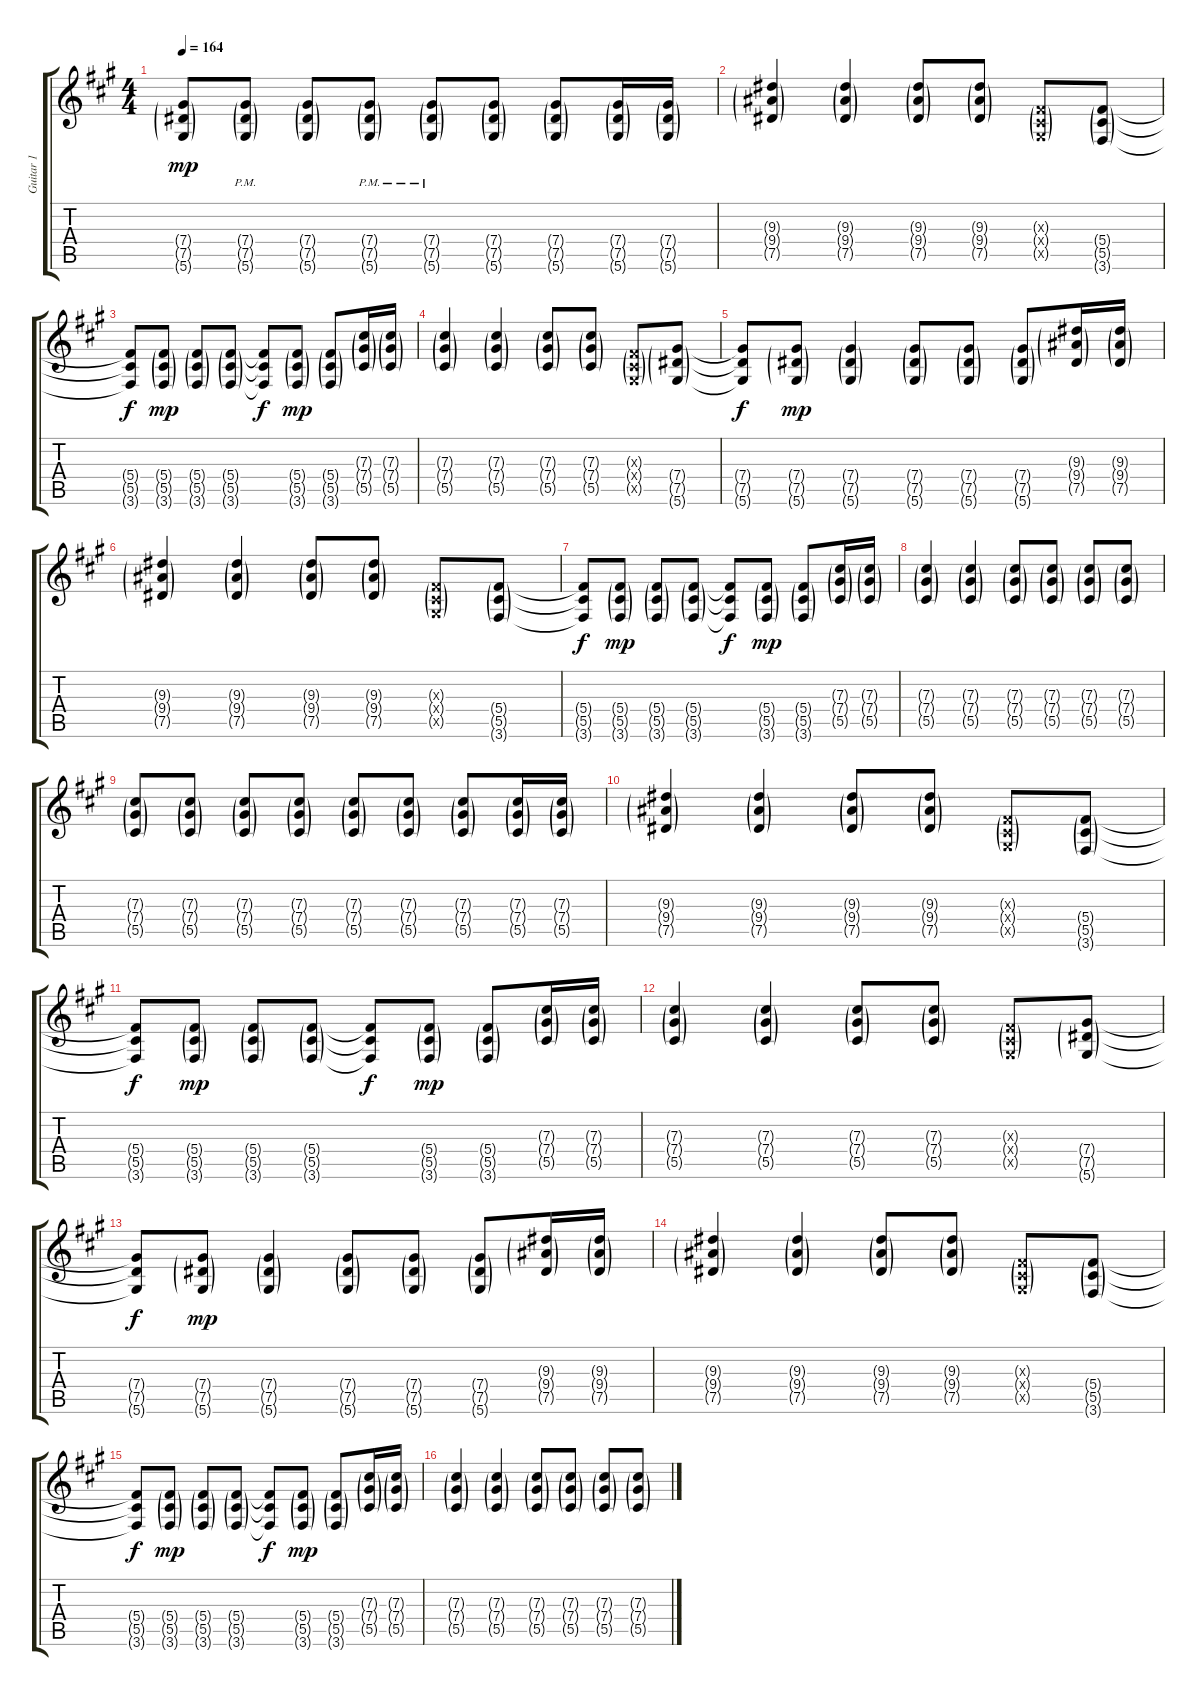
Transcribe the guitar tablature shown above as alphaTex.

\track ("Guitar 1" "Guitar 1") {instrument acousticguitarsteel}
\staff {score tabs}
\tuning (Eb4 Bb3 Gb3 Db3 Ab2 Eb2) {hide}
\ts (4 4)
\tempo 164
\clef g2
\ks a
(7.4{g} 7.5{g} 5.6{g}).8{dy mp} (7.4{g pm} 7.5{g pm} 5.6{g pm}).8 (7.4{g} 7.5{g} 5.6{g}).8 (7.4{g pm} 7.5{g pm} 5.6{g pm}).8 (7.4{g pm} 7.5{g pm} 5.6{g pm}).8 (7.4{g} 7.5{g} 5.6{g}).8 (7.4{g} 7.5{g} 5.6{g}).8 (7.4{g} 7.5{g} 5.6{g}).16 (7.4{g} 7.5{g} 5.6{g}).16 |
(9.3{g} 9.4{g} 7.5{g}).4 (9.3{g} 9.4{g} 7.5{g}).4 (9.3{g} 9.4{g} 7.5{g}).8 (9.3{g} 9.4{g} 7.5{g}).8 (0.3{g x} 0.4{g x} 0.5{g x}).8 (5.4{g} 5.5{g} 3.6{g}).8 |
(5.4{t} 5.5{t} 3.6{t}).8{dy f} (5.4{g} 5.5{g} 3.6{g}).8{dy mp} (5.4{g} 5.5{g} 3.6{g}).8 (5.4{g} 5.5{g} 3.6{g}).8 (5.4{t} 5.5{t} 3.6{t}).8{dy f} (5.4{g} 5.5{g} 3.6{g}).8{dy mp} (5.4{g} 5.5{g} 3.6{g}).8 (7.3{g} 7.4{g} 5.5{g}).16 (7.3{g} 7.4{g} 5.5{g}).16 |
(7.3{g} 7.4{g} 5.5{g}).4 (7.3{g} 7.4{g} 5.5{g}).4 (7.3{g} 7.4{g} 5.5{g}).8 (7.3{g} 7.4{g} 5.5{g}).8 (0.3{g x} 0.4{g x} 0.5{g x}).8 (7.4{g} 7.5{g} 5.6{g}).8 |
(7.4{t} 7.5{t} 5.6{t}).8{dy f} (7.4{g} 7.5{g} 5.6{g}).8{dy mp} (7.4{g} 7.5{g} 5.6{g}).4 (7.4{g} 7.5{g} 5.6{g}).8 (7.4{g} 7.5{g} 5.6{g}).8 (7.4{g} 7.5{g} 5.6{g}).8 (9.3{g} 9.4{g} 7.5{g}).16 (9.3{g} 9.4{g} 7.5{g}).16 |
(9.3{g} 9.4{g} 7.5{g}).4 (9.3{g} 9.4{g} 7.5{g}).4 (9.3{g} 9.4{g} 7.5{g}).8 (9.3{g} 9.4{g} 7.5{g}).8 (0.3{g x} 0.4{g x} 0.5{g x}).8 (5.4{g} 5.5{g} 3.6{g}).8 |
(5.4{t} 5.5{t} 3.6{t}).8{dy f} (5.4{g} 5.5{g} 3.6{g}).8{dy mp} (5.4{g} 5.5{g} 3.6{g}).8 (5.4{g} 5.5{g} 3.6{g}).8 (5.4{t} 5.5{t} 3.6{t}).8{dy f} (5.4{g} 5.5{g} 3.6{g}).8{dy mp} (5.4{g} 5.5{g} 3.6{g}).8 (7.3{g} 7.4{g} 5.5{g}).16 (7.3{g} 7.4{g} 5.5{g}).16 |
(7.3{g} 7.4{g} 5.5{g}).4 (7.3{g} 7.4{g} 5.5{g}).4 (7.3{g} 7.4{g} 5.5{g}).8 (7.3{g} 7.4{g} 5.5{g}).8 (7.3{g} 7.4{g} 5.5{g}).8 (7.3{g} 7.4{g} 5.5{g}).8 |
(7.3{g} 7.4{g} 5.5{g}).8 (7.3{g} 7.4{g} 5.5{g}).8 (7.3{g} 7.4{g} 5.5{g}).8 (7.3{g} 7.4{g} 5.5{g}).8 (7.3{g} 7.4{g} 5.5{g}).8 (7.3{g} 7.4{g} 5.5{g}).8 (7.3{g} 7.4{g} 5.5{g}).8 (7.3{g} 7.4{g} 5.5{g}).16 (7.3{g} 7.4{g} 5.5{g}).16 |
(9.3{g} 9.4{g} 7.5{g}).4 (9.3{g} 9.4{g} 7.5{g}).4 (9.3{g} 9.4{g} 7.5{g}).8 (9.3{g} 9.4{g} 7.5{g}).8 (0.3{g x} 0.4{g x} 0.5{g x}).8 (5.4{g} 5.5{g} 3.6{g}).8 |
(5.4{t} 5.5{t} 3.6{t}).8{dy f} (5.4{g} 5.5{g} 3.6{g}).8{dy mp} (5.4{g} 5.5{g} 3.6{g}).8 (5.4{g} 5.5{g} 3.6{g}).8 (5.4{t} 5.5{t} 3.6{t}).8{dy f} (5.4{g} 5.5{g} 3.6{g}).8{dy mp} (5.4{g} 5.5{g} 3.6{g}).8 (7.3{g} 7.4{g} 5.5{g}).16 (7.3{g} 7.4{g} 5.5{g}).16 |
(7.3{g} 7.4{g} 5.5{g}).4 (7.3{g} 7.4{g} 5.5{g}).4 (7.3{g} 7.4{g} 5.5{g}).8 (7.3{g} 7.4{g} 5.5{g}).8 (0.3{g x} 0.4{g x} 0.5{g x}).8 (7.4{g} 7.5{g} 5.6{g}).8 |
(7.4{t} 7.5{t} 5.6{t}).8{dy f} (7.4{g} 7.5{g} 5.6{g}).8{dy mp} (7.4{g} 7.5{g} 5.6{g}).4 (7.4{g} 7.5{g} 5.6{g}).8 (7.4{g} 7.5{g} 5.6{g}).8 (7.4{g} 7.5{g} 5.6{g}).8 (9.3{g} 9.4{g} 7.5{g}).16 (9.3{g} 9.4{g} 7.5{g}).16 |
(9.3{g} 9.4{g} 7.5{g}).4 (9.3{g} 9.4{g} 7.5{g}).4 (9.3{g} 9.4{g} 7.5{g}).8 (9.3{g} 9.4{g} 7.5{g}).8 (0.3{g x} 0.4{g x} 0.5{g x}).8 (5.4{g} 5.5{g} 3.6{g}).8 |
(5.4{t} 5.5{t} 3.6{t}).8{dy f} (5.4{g} 5.5{g} 3.6{g}).8{dy mp} (5.4{g} 5.5{g} 3.6{g}).8 (5.4{g} 5.5{g} 3.6{g}).8 (5.4{t} 5.5{t} 3.6{t}).8{dy f} (5.4{g} 5.5{g} 3.6{g}).8{dy mp} (5.4{g} 5.5{g} 3.6{g}).8 (7.3{g} 7.4{g} 5.5{g}).16 (7.3{g} 7.4{g} 5.5{g}).16 |
(7.3{g} 7.4{g} 5.5{g}).4 (7.3{g} 7.4{g} 5.5{g}).4 (7.3{g} 7.4{g} 5.5{g}).8 (7.3{g} 7.4{g} 5.5{g}).8 (7.3{g} 7.4{g} 5.5{g}).8 (7.3{g} 7.4{g} 5.5{g}).8
